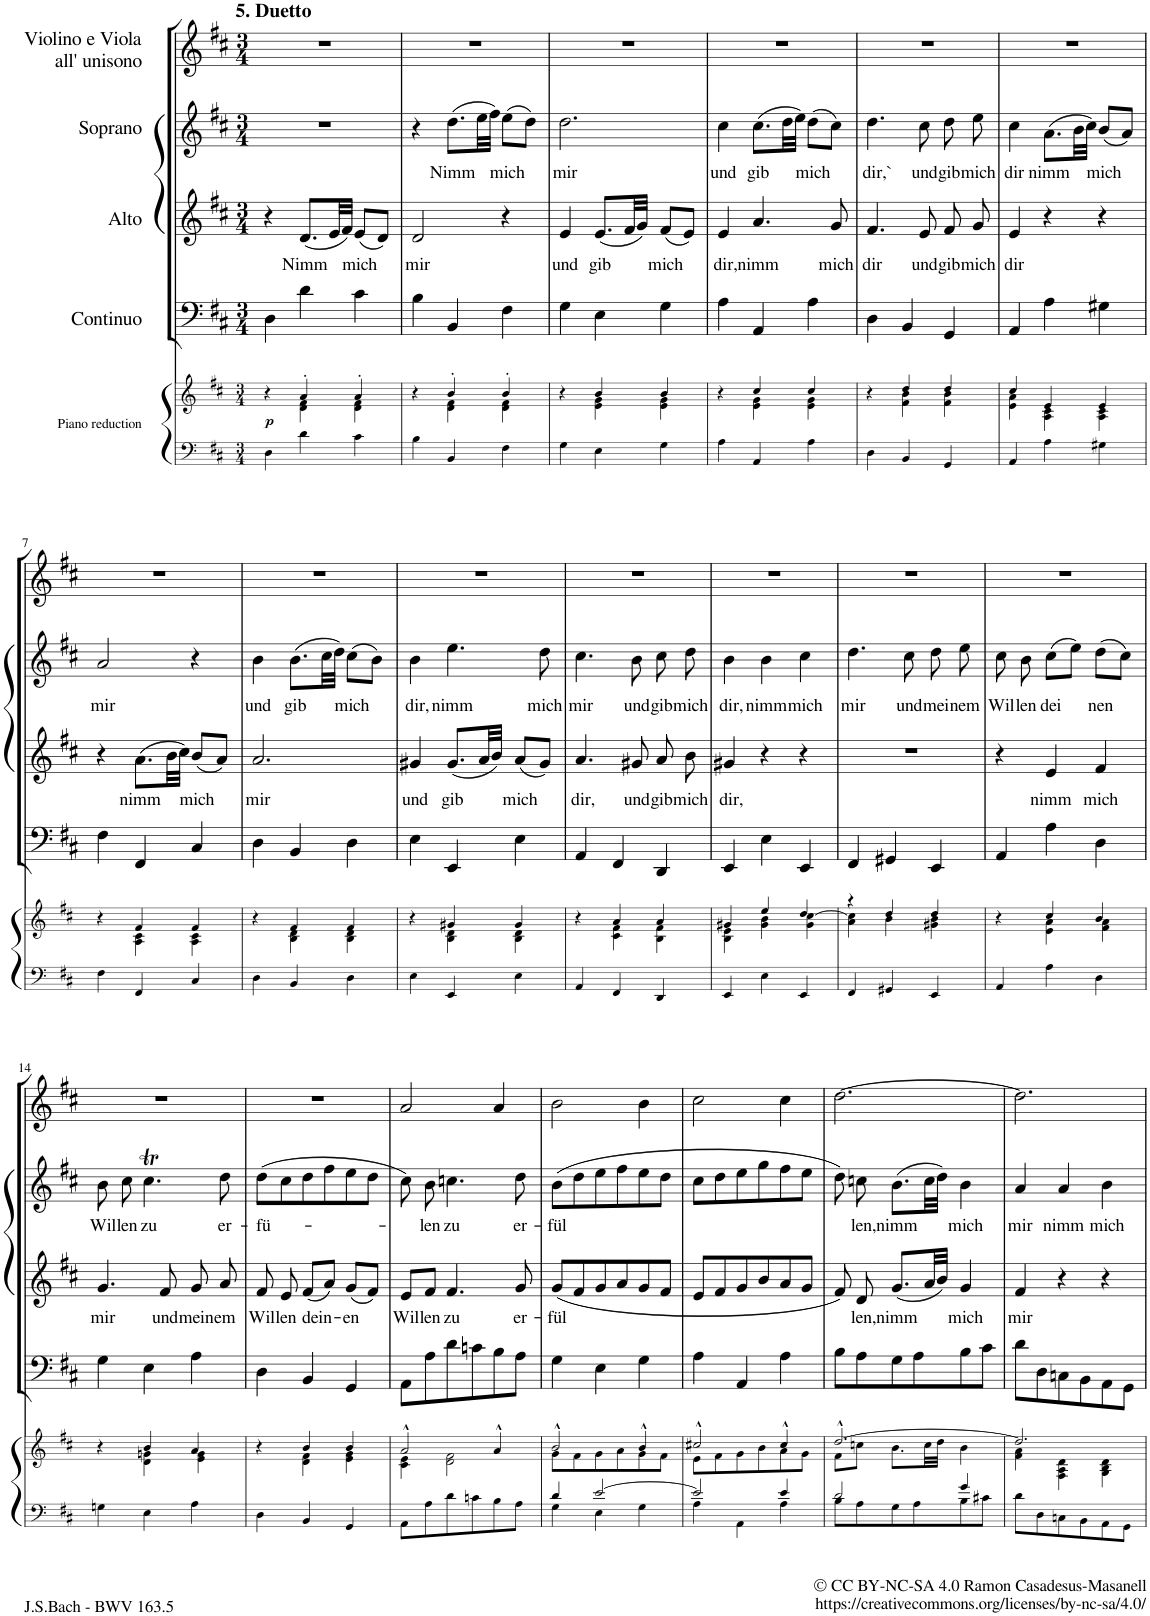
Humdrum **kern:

**kern	**kern	**dynam	**kern	**kern	**text	**kern	**text	**kern
*part5	*part5	*part5	*part4	*part3	*part3	*part2	*part2	*part1
*staff6	*staff5	*staff5/6	*staff4	*staff3	*staff3	*staff2	*staff2	*staff1
*I"Piano reduction	*	*	*I"Continuo	*I"Alto	*	*I"Soprano	*	*I"Violino e Viola all' unisono
*I'Pno	*	*	*	*	*	*	*	*
*stria5	*stria5	*	*	*	*	*	*	*
*clefF4	*clefG2	*	*clefF4	*clefG2	*	*clefG2	*	*clefG2
*k[f#c#]	*k[f#c#]	*	*k[f#c#]	*k[f#c#]	*	*k[f#c#]	*	*k[f#c#]
*M3/4	*M3/4	*	*M3/4	*M3/4	*	*M3/4	*	*M3/4
=1	=1	=1	=1	=1	=1	=1	=1	=1
*	*^	*	*	*	*	*	*	*
!	!	!	!	!	!	!	!	!	!LO:TX:a:B:t=5. Duetto
!	!	!	!LO:DY:b	!	!	!	!	!	!
4D\	4r	4ryy	p	4D\	4r	.	2.r	.	2.r
!	!	!	!	!	!	!LO:LY:b	!	!	!
4d\	4a'/	4d\ 4f#\	.	4d\	(8.d/L	Nimm	.	.	.
.	.	.	.	.	32e/LL	.	.	.	.
.	.	.	.	.	32f#/JJJ)	.	.	.	.
!	!	!	!	!	!	!LO:LY:b	!	!	!
4c#\	4a'/	4d\ 4f#\	.	4c#\	(8e/L	mich	.	.	.
.	.	.	.	.	8d/J)	.	.	.	.
=2	=2	=2	=2	=2	=2	=2	=2	=2	=2
!	!	!	!	!	!	!LO:LY:b	!	!	!
4B\	4r	4ryy	.	4B\	2d/	mir	4r	.	2.r
!	!	!	!	!	!	!	!	!LO:LY:b	!
4BB/	4b'/	4d\ 4f#\	.	4BB/	.	.	(8.dd\L	Nimm	.
.	.	.	.	.	.	.	32ee\LL	.	.
.	.	.	.	.	.	.	32ff#\JJJ)	.	.
!	!	!	!	!	!	!	!	!LO:LY:b	!
4F#\	4b'/	4d\ 4f#\	.	4F#\	4r	.	(8ee\L	mich	.
.	.	.	.	.	.	.	8dd\J)	.	.
=3	=3	=3	=3	=3	=3	=3	=3	=3	=3
!	!	!	!	!	!	!LO:LY:b	!	!LO:LY:b	!
4G\	4r	4ryy	.	4G\	4e/	und	2.dd\	mir	2.r
!	!	!	!	!	!	!LO:LY:b	!	!	!
4E\	4b/	4e\ 4g\	.	4E\	(8.e/L	gib	.	.	.
.	.	.	.	.	32f#/LL	.	.	.	.
.	.	.	.	.	32g/JJJ)	.	.	.	.
!	!	!	!	!	!	!LO:LY:b	!	!	!
4G\	4b/	4e\ 4g\	.	4G\	(8f#/L	mich	.	.	.
.	.	.	.	.	8e/J)	.	.	.	.
=4	=4	=4	=4	=4	=4	=4	=4	=4	=4
!	!	!	!	!	!	!LO:LY:b	!	!LO:LY:b	!
4A\	4r	4ryy	.	4A\	4e/	dir,	4cc#\	und	2.r
!	!	!	!	!	!	!LO:LY:b	!	!LO:LY:b	!
4AA/	4cc#/	4e\ 4g\	.	4AA/	4.a/	nimm	(8.cc#\L	gib	.
.	.	.	.	.	.	.	32dd\LL	.	.
.	.	.	.	.	.	.	32ee\JJJ)	.	.
!	!	!	!	!	!	!	!	!LO:LY:b	!
4A\	4cc#/	4e\ 4g\	.	4A\	.	.	(8dd\L	mich	.
!	!	!	!	!	!	!LO:LY:b	!	!	!
.	.	.	.	.	8g/	mich	8cc#\J)	.	.
=5	=5	=5	=5	=5	=5	=5	=5	=5	=5
!	!	!	!	!	!	!LO:LY:b	!	!LO:LY:b	!
4D\	4r	4ryy	.	4D\	4.f#/	dir	4.dd\	dir,`	2.r
4BB/	4dd/	4f#\ 4b\	.	4BB/	.	.	.	.	.
!	!	!	!	!	!	!LO:LY:b	!	!LO:LY:b	!
.	.	.	.	.	8e/	und	8cc#\	und	.
!	!	!	!	!	!	!LO:LY:b	!	!LO:LY:b	!
4GG/	4dd/	4f#\ 4b\	.	4GG/	8f#/	gib	8dd\	gib	.
!	!	!	!	!	!	!LO:LY:b	!	!LO:LY:b	!
.	.	.	.	.	8g/	mich	8ee\	mich	.
=6	=6	=6	=6	=6	=6	=6	=6	=6	=6
!	!	!	!	!	!	!LO:LY:b	!	!LO:LY:b	!
4AA/	4cc#/	4e\ 4a\	.	4AA/	4e/	dir	4cc#\	dir	2.r
!	!	!	!	!	!	!	!	!LO:LY:b	!
4A\	4e/	4A\ 4c#\	.	4A\	4r	.	(8.a\L	nimm	.
.	.	.	.	.	.	.	32b\LL	.	.
.	.	.	.	.	.	.	32cc#\JJJ)	.	.
!	!	!	!	!	!	!	!	!LO:LY:b	!
4G#X\	4e/	4A\ 4c#\	.	4G#X\	4r	.	(8b/L	mich	.
.	.	.	.	.	.	.	8a/J)	.	.
!!LO:LB:g=z
=7	=7	=7	=7	=7	=7	=7	=7	=7	=7
!	!	!	!	!	!	!	!	!LO:LY:b	!
4F#\	4r	4ryy	.	4F#\	4r	.	2a/	mir	2.r
!	!	!	!	!	!	!LO:LY:b	!	!	!
4FF#/	4f#/	4A\ 4c#\	.	4FF#/	(8.a\L	nimm	.	.	.
.	.	.	.	.	32b\LL	.	.	.	.
.	.	.	.	.	32cc#\JJJ)	.	.	.	.
!	!	!	!	!	!	!LO:LY:b	!	!	!
4C#/	4f#/	4A\ 4c#\	.	4C#/	(8b/L	mich	4r	.	.
.	.	.	.	.	8a/J)	.	.	.	.
=8	=8	=8	=8	=8	=8	=8	=8	=8	=8
!	!	!	!	!	!	!LO:LY:b	!	!LO:LY:b	!
4D\	4r	4ryy	.	4D\	2.a/	mir	4b\	und	2.r
!	!	!	!	!	!	!	!	!LO:LY:b	!
4BB/	4f#/	4B\ 4d\	.	4BB/	.	.	(8.b\L	gib	.
.	.	.	.	.	.	.	32cc#\LL	.	.
.	.	.	.	.	.	.	32dd\JJJ)	.	.
!	!	!	!	!	!	!	!	!LO:LY:b	!
4D\	4f#/	4B\ 4d\	.	4D\	.	.	(8cc#\L	mich	.
.	.	.	.	.	.	.	8b\J)	.	.
=9	=9	=9	=9	=9	=9	=9	=9	=9	=9
!	!	!	!	!	!	!LO:LY:b	!	!LO:LY:b	!
4E\	4r	4ryy	.	4E\	4g#X/	und	4b\	dir,	2.r
!	!	!	!	!	!	!LO:LY:b	!	!LO:LY:b	!
4EE/	4g#X/	4B\ 4d\	.	4EE/	(8.g#/L	gib	4.ee\	nimm	.
.	.	.	.	.	32a/LL	.	.	.	.
.	.	.	.	.	32b/JJJ)	.	.	.	.
!	!	!	!	!	!	!LO:LY:b	!	!	!
4E\	4g#/	4B\ 4d\	.	4E\	(8a/L	mich	.	.	.
!	!	!	!	!	!	!	!	!LO:LY:b	!
.	.	.	.	.	8g#/J)	.	8dd\	mich	.
=10	=10	=10	=10	=10	=10	=10	=10	=10	=10
!	!	!	!	!	!	!LO:LY:b	!	!LO:LY:b	!
4AA/	4r	4ryy	.	4AA/	4.a/	dir,	4.cc#\	mir	2.r
4FF#/	4a/	4c#\ 4f#\	.	4FF#/	.	.	.	.	.
!	!	!	!	!	!	!LO:LY:b	!	!LO:LY:b	!
.	.	.	.	.	8g#X/	und	8b\	und	.
!	!	!	!	!	!	!LO:LY:b	!	!LO:LY:b	!
4DD/	4a/	4B\ 4f#\	.	4DD/	8a/	gib	8cc#\	gib	.
!	!	!	!	!	!	!LO:LY:b	!	!LO:LY:b	!
.	.	.	.	.	8b\	mich	8dd\	mich	.
=11	=11	=11	=11	=11	=11	=11	=11	=11	=11
!	!	!	!	!	!	!LO:LY:b	!	!LO:LY:b	!
4EE/	4g#X/	4B\ 4e\	.	4EE/	4g#X/	dir,	4b\	dir,	2.r
!	!	!	!	!	!	!	!	!LO:LY:b	!
4E\	4ee/	4g#\ 4b\	.	4E\	4r	.	4b\	nimm	.
!	!	!	!	!	!	!	!	!LO:LY:b	!
4EE/	4dd/	4g#\ [>4cc#\	.	4EE/	4r	.	4cc#\	mich	.
=12	=12	=12	=12	=12	=12	=12	=12	=12	=12
!	!	!	!	!	!	!	!	!LO:LY:b	!
4FF#/	4r	4a\ 4cc#\]	.	4FF#/	2.r	.	4.dd\	mir	2.r
4GG#X/	4dd/	4b\	.	4GG#X/	.	.	.	.	.
!	!	!	!	!	!	!	!	!LO:LY:b	!
.	.	.	.	.	.	.	8cc#\	und	.
!	!	!	!	!	!	!	!	!LO:LY:b	!
4EE/	4dd/	4g#X\ 4b\	.	4EE/	.	.	8dd\	mei-	.
!	!	!	!	!	!	!	!	!LO:LY:b	!
.	.	.	.	.	.	.	8ee\	-nem	.
=13	=13	=13	=13	=13	=13	=13	=13	=13	=13
!	!	!	!	!	!	!	!	!LO:LY:b	!
4AA/	4r	4ryy	.	4AA/	4r	.	8cc#\	Wil-	2.r
!	!	!	!	!	!	!	!	!LO:LY:b	!
.	.	.	.	.	.	.	8b\	-len	.
!	!	!	!	!	!	!LO:LY:b	!	!LO:LY:b	!
4A\	4cc#/	4e\ 4a\	.	4A\	4e/	nimm	(8cc#\L	dei	.
.	.	.	.	.	.	.	8ee\J)	.	.
!	!	!	!	!	!	!LO:LY:b	!	!LO:LY:b	!
4D\	4b/	4f#\ 4a\	.	4D\	4f#/	mich	(8dd\L	nen	.
.	.	.	.	.	.	.	8cc#\J)	.	.
!!LO:LB:g=z
=14	=14	=14	=14	=14	=14	=14	=14	=14	=14
!	!	!	!	!	!	!LO:LY:b	!	!LO:LY:b	!
4Gn\	4r	4ryy	.	4G\	4.g/	mir	8b\	Wil-	2.r
!	!	!	!	!	!	!	!	!LO:LY:b	!
.	.	.	.	.	.	.	8cc#\	-len	.
!	!	!	!	!	!	!	!	!LO:LY:b	!
4E\	4b/	4d\ 4gn\	.	4E\	.	.	4.cc#t\	zu	.
!	!	!	!	!	!	!LO:LY:b	!	!	!
.	.	.	.	.	8f#/	und	.	.	.
!	!	!	!	!	!	!LO:LY:b	!	!	!
4A\	4a/	4e\ 4g\	.	4A\	8g/	mein-	.	.	.
!	!	!	!	!	!	!LO:LY:b	!	!LO:LY:b	!
.	.	.	.	.	8a/	-em	8dd\	er-	.
=15	=15	=15	=15	=15	=15	=15	=15	=15	=15
!	!	!	!	!	!	!LO:LY:b	!	!LO:LY:b	!
4D\	4r	4ryy	.	4D\	8f#/	Wil-	(8dd\L	-fü-	2.r
!	!	!	!	!	!	!LO:LY:b	!	!	!
.	.	.	.	.	8e/	-len	8cc#\	.	.
!	!	!	!	!	!	!LO:LY:b	!	!	!
4BB/	4b/	4d\ 4f#\	.	4BB/	(8f#/L	dein-	8dd\	.	.
.	.	.	.	.	8a/J)	.	8ff#\	.	.
!	!	!	!	!	!	!LO:LY:b	!	!	!
4GG/	4b/	4e\ 4g\	.	4GG/	(8g/L	-en	8ee\	.	.
.	.	.	.	.	8f#/J)	.	8dd\J	.	.
=16	=16	=16	=16	=16	=16	=16	=16	=16	=16
!	!	!	!	!	!	!LO:LY:b	!	!	!
8AA\L	2a^^/	4c#\ 4e\	.	8AA\L	8e/L	Wil-	8cc#\)	.	2a/
!	!	!	!	!	!	!LO:LY:b	!	!LO:LY:b	!
8A\	.	.	.	8A\	8f#/J	-len	8b\	-len	.
!	!	!	!	!	!	!LO:LY:b	!	!LO:LY:b	!
8d\	.	2d\ 2f#\	.	8d\	4.f#/	zu	4.ccn\	zu	.
8cn\	.	.	.	8cn\	.	.	.	.	.
8B\	4a^^/	.	.	8B\	.	.	.	.	4a/
!	!	!	!	!	!	!LO:LY:b	!	!LO:LY:b	!
8A\J	.	.	.	8A\J	8g/	er-	8dd\	er-	.
=17	=17	=17	=17	=17	=17	=17	=17	=17	=17
*^	*	*	*	*	*	*	*	*	*
!	!	!	!	!	!	!	!LO:LY:b	!	!LO:LY:b	!
4d/	4G\	2b^^/	8g\L	.	4G\	(8g/L	-fül	(8b\L	-fül	2b\
.	.	.	8f#\	.	.	8f#/	.	8dd\	.	.
[2e/	4E\	.	8g\	.	4E\	8g/	.	8ee\	.	.
.	.	.	8a\	.	.	8a/	.	8ff#\	.	.
.	4G\	4b^^/	8g\	.	4G\	8g/	.	8ee\	.	4b\
.	.	.	8f#\J	.	.	8f#/J	.	8dd\J	.	.
=18	=18	=18	=18	=18	=18	=18	=18	=18	=18	=18
2e/]	4A\	2cc#X^^/	8e\L	.	4A\	8e/L	.	8cc#\L	.	2cc#\
.	.	.	8f#\	.	.	8f#/	.	8dd\	.	.
.	4AA\	.	8g\	.	4AA/	8g/	.	8ee\	.	.
.	.	.	8b\	.	.	8b/	.	8gg\	.	.
4e/	4A\	4cc#^^/	8a\	.	4A\	8a/	.	8ff#\	.	4cc#\
.	.	.	8g\J	.	.	8g/J	.	8ee\J	.	.
=19	=19	=19	=19	=19	=19	=19	=19	=19	=19	=19
2d/	8B\L	[2.dd^^/	8f#\L	.	8B\L	8f#/)	.	8dd\)	.	[2.dd\
!	!	!	!	!	!	!	!LO:LY:b	!	!LO:LY:b	!
.	8A\	.	8ccn\J	.	8A\	8d/	len,	8ccn\	len,	.
!	!	!	!	!	!	!	!LO:LY:b	!	!LO:LY:b	!
.	8G\	.	8.b\L	.	8G\	(8.g/L	nimm	(8.b\L	nimm	.
.	8A\	.	.	.	8A\	.	.	.	.	.
.	.	.	32cc\LL	.	.	32a/LL	.	32cc\LL	.	.
.	.	.	32dd\JJJ	.	.	32b/JJJ)	.	32dd\JJJ)	.	.
!	!	!	!	!	!	!	!LO:LY:b	!	!LO:LY:b	!
4g/	8B\	.	4b\	.	8B\	4g/	mich	4b\	mich	.
.	8c#X\J	.	.	.	8c#\J	.	.	.	.	.
=20	=20	=20	=20	=20	=20	=20	=20	=20	=20	=20
!	!	!	!	!	!	!	!LO:LY:b	!	!LO:LY:b	!
*v	*v	*	*	*	*	*	*	*	*	*
8d\L	2.dd/]	4f#\ 4a\	.	8d\L	4f#/	mir	4a/	mir	2.dd\]
8D\	.	.	.	8D\	.	.	.	.	.
!	!	!	!	!	!	!	!	!LO:LY:b	!
8Cn\	.	4F#\ 4A\ 4d\	.	8Cn\	4r	.	4a/	nimm	.
8BB\	.	.	.	8BB\	.	.	.	.	.
!	!	!	!	!	!	!	!	!LO:LY:b	!
8AA\	.	4G\ 4B\ 4d\	.	8AA\	4r	.	4b\	mich	.
8GG\J	.	.	.	8GG\J	.	.	.	.	.
*	*v	*v	*	*	*	*	*	*	*
=	=	=	=	=	=	=	=	=
*-	*-	*-	*-	*-	*-	*-	*-	*-
